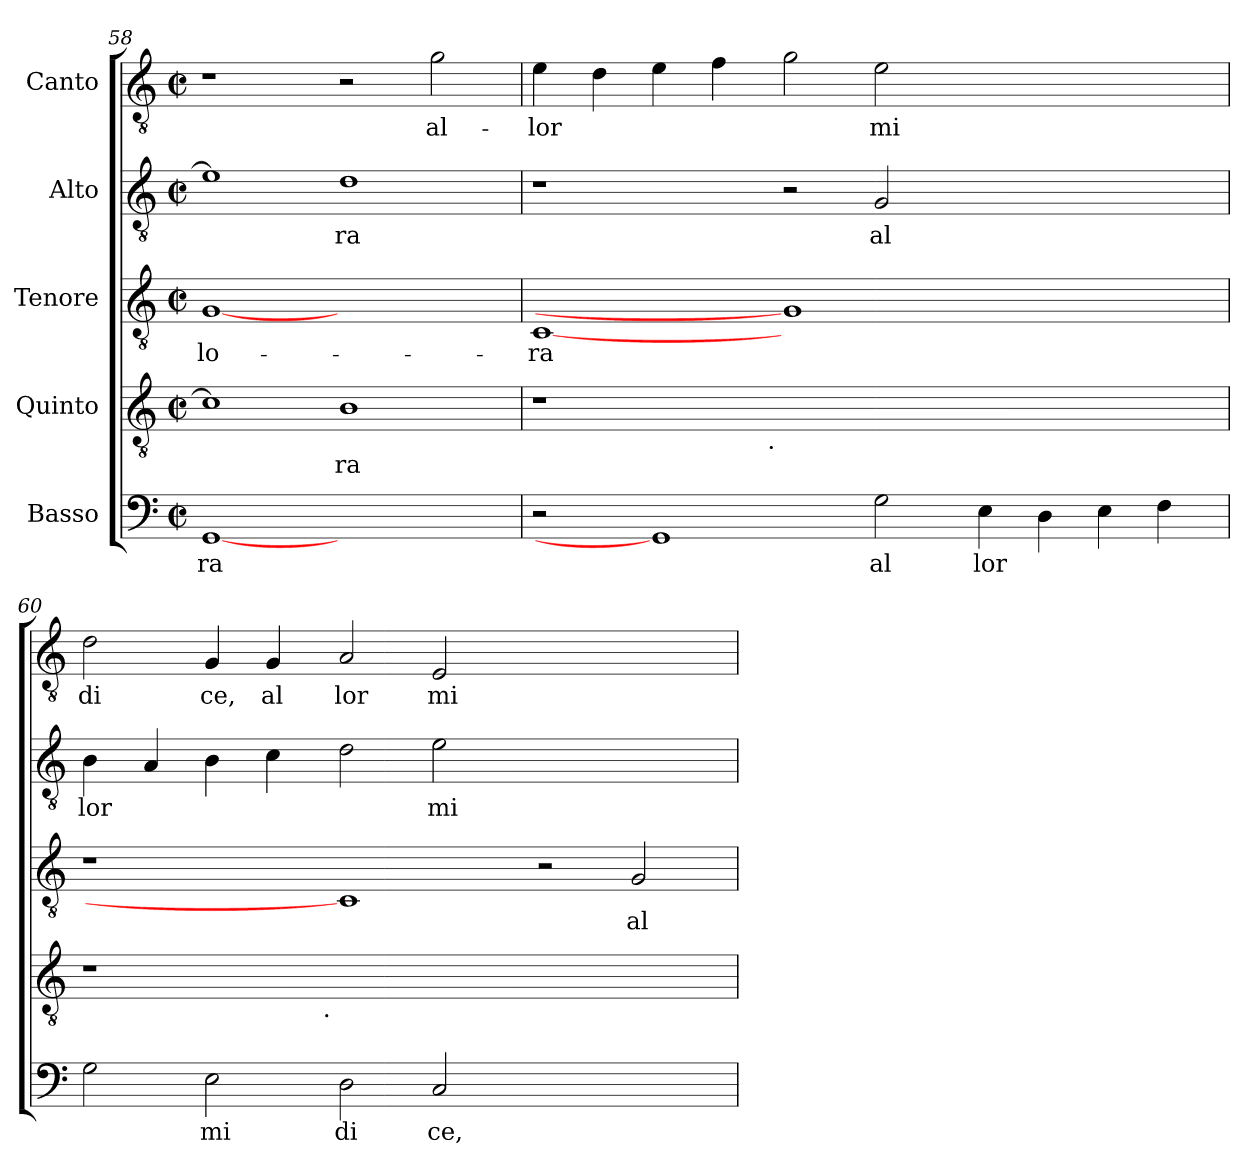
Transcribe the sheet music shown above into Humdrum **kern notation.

**kern	**text	**kern	**text	**kern	**text	**kern	**text	**kern	**text
*part5	*part5	*part4	*part4	*part3	*part3	*part2	*part2	*part1	*part1
*staff5	*staff5	*staff4	*staff4	*staff3	*staff3	*staff2	*staff2	*staff1	*staff1
*I"Basso	*	*I"Quinto	*	*I"Tenore	*	*I"Alto	*	*I"Canto	*
*clefF4	*	*clefGv2	*	*clefGv2	*	*clefGv2	*	*clefGv2	*
*k[]	*	*k[]	*	*k[]	*	*k[]	*	*k[]	*
*C:	*	*C:	*	*C:	*	*C:	*	*C:	*
*M2/2	*	*M2/2	*	*M2/2	*	*M2/2	*	*M2/2	*
*met(c|)	*	*met(c|)	*	*met(c|)	*	*met(c|)	*	*met(c|)	*
=58	=58	=58	=58	=58	=58	=58	=58	=58	=58
!	!LO:LY:b:cj	!	!LO:LY:b:cj	!	!LO:LY:b:cj	!	!LO:LY:b:cj	!	!
[1GG	ra	1c]	.	[1G	-lo-	1e]	--	1r	.
!	!	!	!LO:LY:b:cj	!	!	!	!LO:LY:b:cj	!	!
1ryy	.	1B	ra	1ryy	.	1d	-ra	2r	.
!	!	!	!	!	!	!	!	!	!LO:LY:b:cj
.	.	.	.	.	.	.	.	2g\	al-
!!LO:PB:g=z
=59	=59	=59	=59	=59	=59	=59	=59	=59	=59
!	!	!	!	!	!LO:LY:b:cj	!	!	!	!LO:LY:b:cj
*	*	*^	*	*	*	*	*	*	*
2r	.	1r	2ryy	.	[1C	-ra	1r	.	4e\	-lor
!	!	!	!	!	!	!	!	!	!	!LO:LY:b:cj
.	.	.	.	.	.	.	.	.	4d\	.
!	!	!	!	!	!	!	!	!	!	!LO:LY:b:cj
1GG]	.	.	4...ryy	.	.	.	.	.	4e\	.
!	!	!	!	!	!	!	!	!	!	!LO:LY:b:cj
.	.	.	.	.	.	.	.	.	4f\	.
!	!	!	!LO:TX:b:t=.	!	!	!	!	!	!	!
.	.	.	1ryy	.	.	.	.	.	.	.
!	!	!	!	!	!	!	!	!	!	!LO:LY:b:cj
.	.	0ryy	.	.	1G]	.	2r	.	2g\	.
!	!LO:LY:b:cj	!	!	!	!	!	!	!LO:LY:b:cj	!	!LO:LY:b:cj
2G\	al	.	.	.	.	.	2G/	al	2e\	mi
.	.	.	1ryy	.	.	.	.	.	.	.
!	!LO:LY:b:cj	!	!	!	!	!	!	!	!	!
4E\	lor	.	.	.	1ryy	.	1ryy	.	1ryy	.
!	!LO:LY:b:cj	!	!	!	!	!	!	!	!	!
4D\	.	.	.	.	.	.	.	.	.	.
!	!LO:LY:b:cj	!	!	!	!	!	!	!	!	!
4E\	.	.	.	.	.	.	.	.	.	.
!	!LO:LY:b:cj	!	!	!	!	!	!	!	!	!
4F\	.	.	.	.	.	.	.	.	.	.
.	.	.	32ryy	.	.	.	.	.	.	.
=60	=60	=60	=60	=60	=60	=60	=60	=60	=60	=60
!	!LO:LY:b:cj	!	!	!	!	!	!	!LO:LY:b:cj	!	!LO:LY:b:cj
2G\	.	1r	2ryy	.	1r	.	4B\	lor	2d\	di
!	!	!	!	!	!	!	!	!LO:LY:b:cj	!	!
.	.	.	.	.	.	.	4A/	.	.	.
!	!LO:LY:b:cj	!	!	!	!	!	!	!LO:LY:b:cj	!	!LO:LY:b:cj
2E\	mi	.	4...ryy	.	.	.	4B\	.	4G/	ce,
!	!	!	!	!	!	!	!	!LO:LY:b:cj	!	!LO:LY:b:cj
.	.	.	.	.	.	.	4c\	.	4G/	al
!	!	!	!LO:TX:b:t=.	!	!	!	!	!	!	!
.	.	.	1ryy	.	.	.	.	.	.	.
!	!LO:LY:b:cj	!	!	!	!	!	!	!LO:LY:b:cj	!	!LO:LY:b:cj
2D\	di	0ryy	.	.	1C]	.	2d\	.	2A/	lor
!	!LO:LY:b:cj	!	!	!	!	!	!	!LO:LY:b:cj	!	!LO:LY:b:cj
2C/	ce,	.	.	.	.	.	2e\	mi	2E/	mi
.	.	.	1ryy	.	.	.	.	.	.	.
1ryy	.	.	.	.	2r	.	1ryy	.	1ryy	.
!	!	!	!	!	!	!LO:LY:b:cj	!	!	!	!
.	.	.	.	.	2G/	al-	.	.	.	.
.	.	.	32ryy	.	.	.	.	.	.	.
*	*	*v	*v	*	*	*	*	*	*	*
=	=	=	=	=	=	=	=	=	=
*-	*-	*-	*-	*-	*-	*-	*-	*-	*-
